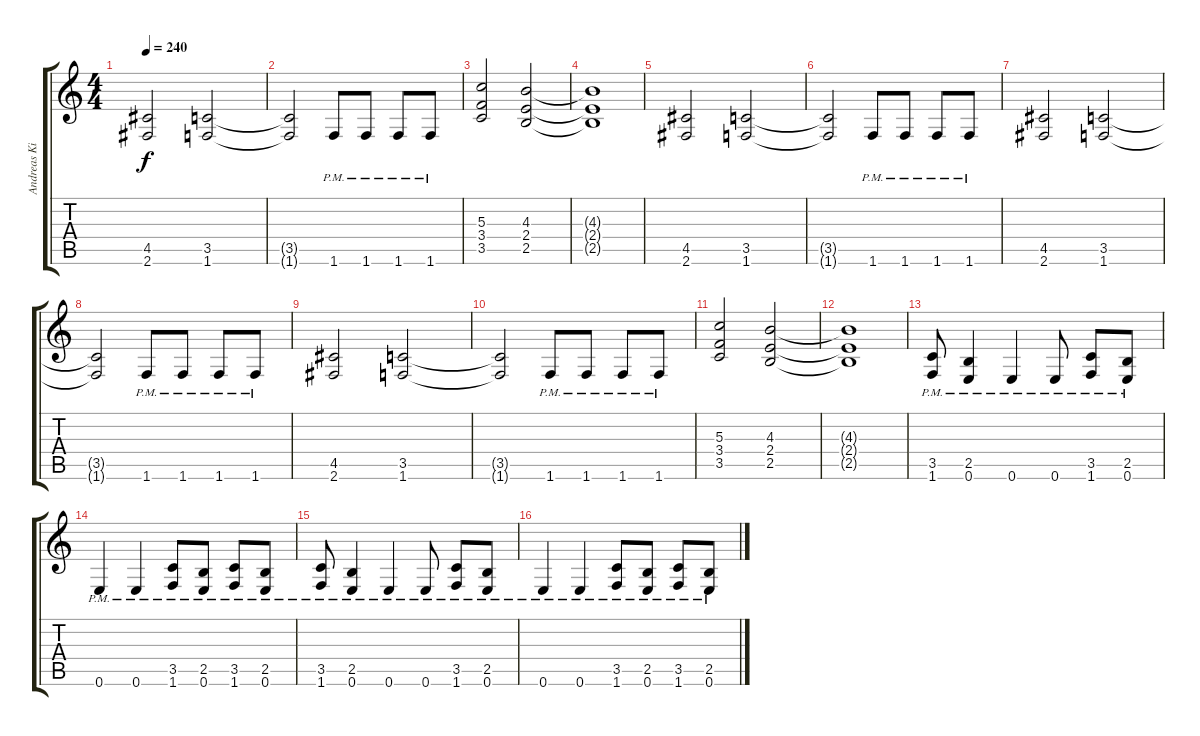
\track ("Andreas Kisser" "Andreas Ki") {instrument distortionguitar}
\staff {score tabs}
\tuning (E4 B3 G3 D3 A2 E2) {hide}
\ts (4 4)
\tempo 240
\clef g2
\ks c
(4.5 2.6).2{dy f} (3.5 1.6).2 |
(3.5{t} 1.6{t}).2 1.6{pm}.8 1.6{pm}.8 1.6{pm}.8 1.6{pm}.8 |
(5.3 3.4 3.5).2 (4.3 2.4 2.5).2 |
(4.3{t} 2.4{t} 2.5{t}).1 |
(4.5 2.6).2 (3.5 1.6).2 |
(3.5{t} 1.6{t}).2 1.6{pm}.8 1.6{pm}.8 1.6{pm}.8 1.6{pm}.8 |
(4.5 2.6).2 (3.5 1.6).2 |
(3.5{t} 1.6{t}).2 1.6{pm}.8 1.6{pm}.8 1.6{pm}.8 1.6{pm}.8 |
(4.5 2.6).2 (3.5 1.6).2 |
(3.5{t} 1.6{t}).2 1.6{pm}.8 1.6{pm}.8 1.6{pm}.8 1.6{pm}.8 |
(5.3 3.4 3.5).2 (4.3 2.4 2.5).2 |
(4.3{t} 2.4{t} 2.5{t}).1 |
\section ("" "")
(3.5{pm} 1.6{pm}).8 (2.5{pm} 0.6{pm}).4 0.6{pm}.4 0.6{pm}.8 (3.5{pm} 1.6{pm}).8 (2.5{pm} 0.6{pm}).8 |
0.6{pm}.4 0.6{pm}.4 (3.5{pm} 1.6{pm}).8 (2.5{pm} 0.6{pm}).8 (3.5{pm} 1.6{pm}).8 (2.5{pm} 0.6{pm}).8 |
(3.5{pm} 1.6{pm}).8 (2.5{pm} 0.6{pm}).4 0.6{pm}.4 0.6{pm}.8 (3.5{pm} 1.6{pm}).8 (2.5{pm} 0.6{pm}).8 |
0.6{pm}.4 0.6{pm}.4 (3.5{pm} 1.6{pm}).8 (2.5{pm} 0.6{pm}).8 (3.5{pm} 1.6{pm}).8 (2.5{pm} 0.6{pm}).8
